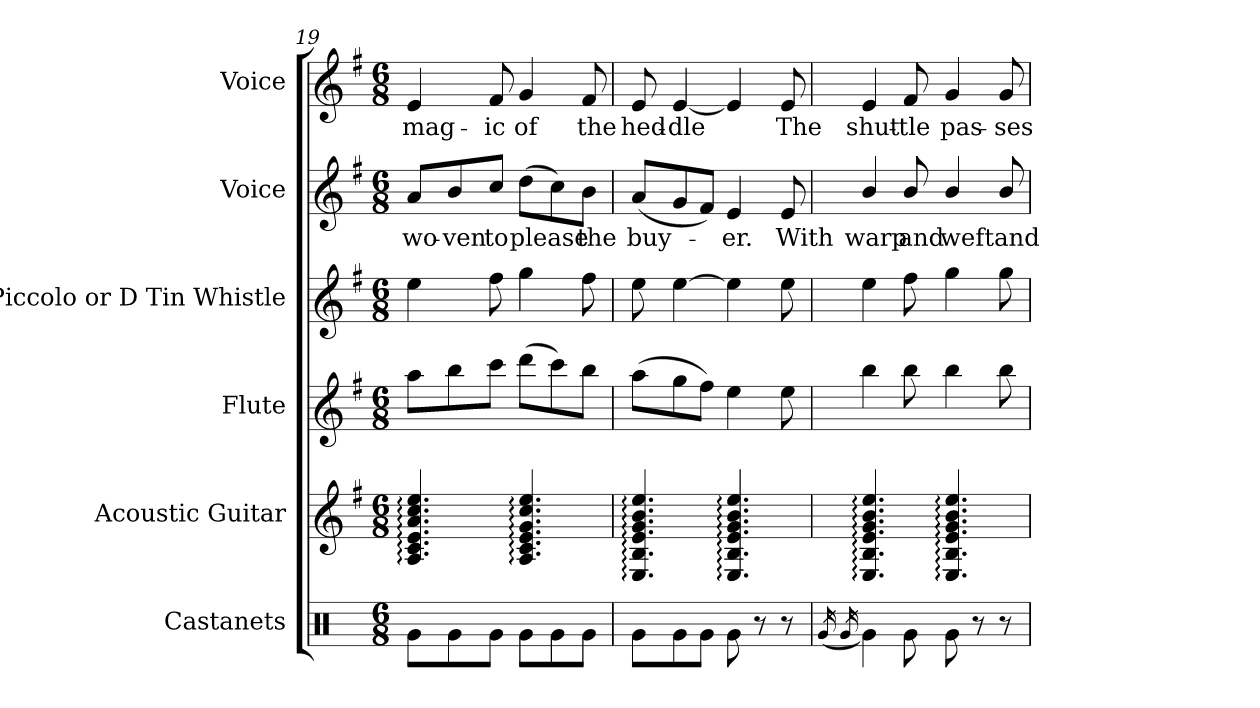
**kern	**kern	**kern	**kern	**kern	**text	**kern	**text
*part6	*part5	*part4	*part3	*part2	*part2	*part1	*part1
*staff6	*staff5	*staff4	*staff3	*staff2	*staff2	*staff1	*staff1
*I"Castanets	*I"Acoustic Guitar	*I"Flute	*I"Piccolo or   D Tin Whistle	*I"Voice	*	*I"Voice	*
*I'Cast.	*I'A. Gtr.	*I'Fl.	*I'Picc.	*I'Voice	*	*I'Voice	*
*clefX	*clefG2	*clefG2	*clefG2	*clefG2	*	*clefG2	*
*	*ITrd7c12	*	*ITrd-7c-12	*	*	*	*
*k[]	*k[f#]	*k[f#]	*k[f#]	*k[f#]	*	*k[f#]	*
*C:	*G:	*G:	*G:	*G:	*	*G:	*
*M6/8	*M6/8	*M6/8	*M6/8	*M6/8	*	*M6/8	*
=19	=19	=19	=19	=19	=19	=19	=19
!	!	!	!	!	!LO:LY:b:color=#000000	!	!
!	!	!	!	!	!	!	!LO:LY:b:color=#000000
8Rgi\L	4.AAi/: 4.Ci: 4.Ei: 4.Ai: 4.ci: 4.ei:	8aai\L	4eeei\	8ai/L	wo-	4ei/	mag-
!	!	!	!	!	!LO:LY:b:color=#000000	!	!
8Rgi\	.	8bbi\	.	8bi/	-ven	.	.
!	!	!	!	!	!LO:LY:b:color=#000000	!	!
!	!	!	!	!	!	!	!LO:LY:b:color=#000000
8Rgi\J	.	8ccci\J	8fff#i\	8cci/J	to	8f#i/	-ic
!	!	!	!	!	!LO:LY:b:color=#000000	!	!
!	!	!	!	!	!	!	!LO:LY:b:color=#000000
8Rgi\L	4.AAi/: 4.Ci: 4.Ei: 4.Gi: 4.ci: 4.ei:	(8dddi\L	4gggi\	(8ddi\L	please	4gi/	of
8Rgi\	.	8ccci\)	.	8cci\)	.	.	.
!	!	!	!	!	!LO:LY:b:color=#000000	!	!
!	!	!	!	!	!	!	!LO:LY:b:color=#000000
8Rgi\J	.	8bbi\J	8fff#i\	8bi\J	the	8f#i/	the
=20	=20	=20	=20	=20	=20	=20	=20
!	!	!	!	!	!LO:LY:b:color=#000000	!	!
!	!	!	!	!	!	!	!LO:LY:b:color=#000000
8Rgi\L	4.EEi/: 4.BBi: 4.Ei: 4.Gi: 4.Bi: 4.ei:	(8aai\L	8eeei\	(8ai/L	buy-	8ei/	hed-
!	!	!	!	!	!	!	!LO:LY:b:color=#000000
8Rgi\	.	8ggi\	[4eeei\	8gi/	.	[4ei/	-dle
8Rgi\J	.	8ff#i\J)	.	8f#i/J)	.	.	.
!	!	!	!	!	!LO:LY:b:color=#000000	!	!
8Rgi\	4.EEi/: 4.BBi: 4.Ei: 4.Gi: 4.Bi: 4.ei:	4eei\	4eeei\]	4ei/	-er.	4ei/]	.
8r	.	.	.	.	.	.	.
!	!	!	!	!	!LO:LY:b:color=#000000	!	!
!	!	!	!	!	!	!	!LO:LY:b:color=#000000
8r	.	8eei\	8eeei\	8ei/	With	8ei/	The
=21	=21	=21	=21	=21	=21	=21	=21
(16qRgi/	.	.	.	.	.	.	.
16qRgi/	.	.	.	.	.	.	.
!	!	!	!	!	!LO:LY:b:color=#000000	!	!
!	!	!	!	!	!	!	!LO:LY:b:color=#000000
4Rgi\)	4.EEi/: 4.BBi: 4.Ei: 4.Gi: 4.Bi: 4.ei:	4bbi\	4eeei\	4bi/	warp	4ei/	shut-
!	!	!	!	!	!LO:LY:b:color=#000000	!	!
!	!	!	!	!	!	!	!LO:LY:b:color=#000000
8Rgi\	.	8bbi\	8fff#i\	8bi/	and	8f#i/	-tle
!	!	!	!	!	!LO:LY:b:color=#000000	!	!
!	!	!	!	!	!	!	!LO:LY:b:color=#000000
8Rgi\	4.EEi/: 4.BBi: 4.Ei: 4.Gi: 4.Bi: 4.ei:	4bbi\	4gggi\	4bi/	weft	4gi/	pas-
8r	.	.	.	.	.	.	.
!	!	!	!	!	!LO:LY:b:color=#000000	!	!
!	!	!	!	!	!	!	!LO:LY:b:color=#000000
8r	.	8bbi\	8gggi\	8bi/	and	8gi/	-ses
=	=	=	=	=	=	=	=
*-	*-	*-	*-	*-	*-	*-	*-
